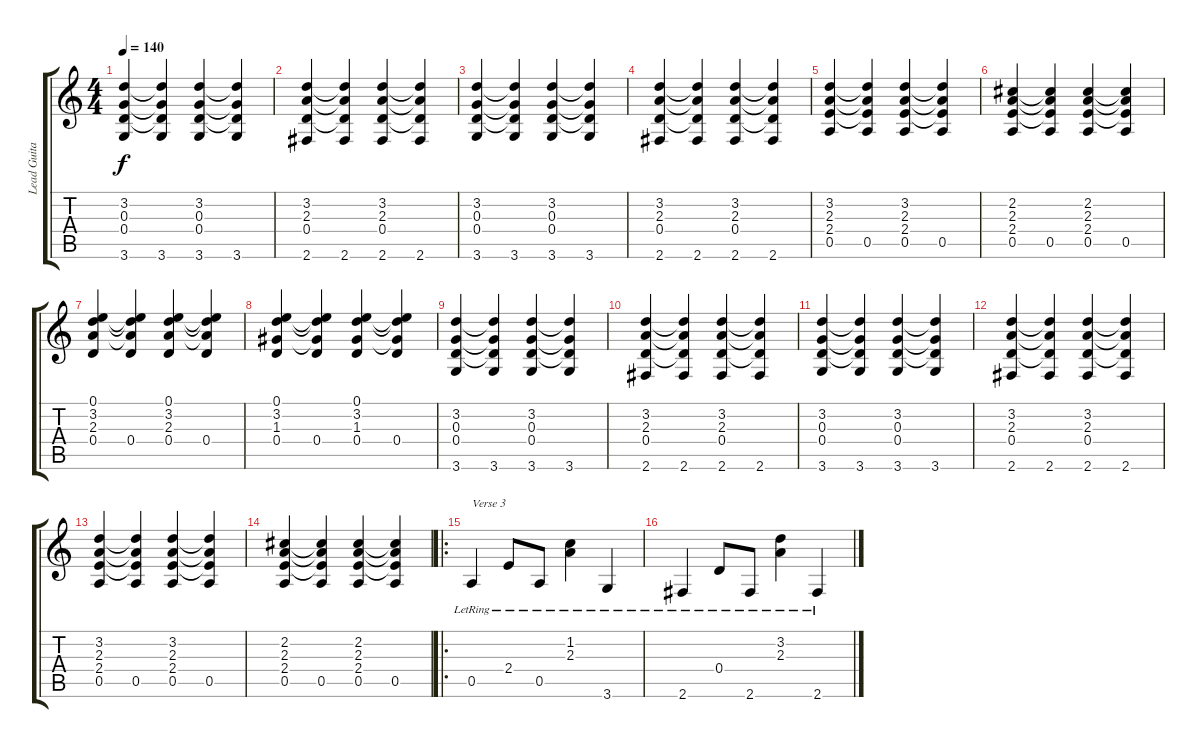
\track ("Lead Guitar" "Lead Guita") {instrument acousticguitarsteel}
\staff {score tabs}
\tuning (E4 B3 G3 D3 A2 E2) {hide}
\ts (4 4)
\tempo 140
\clef g2
\ks c
(3.2 0.3 0.4 3.6).4{dy f} (3.2{t} 0.3{t} 0.4{t} 3.6).4 (3.2 0.3 0.4 3.6).4 (3.2{t} 0.3{t} 0.4{t} 3.6).4 |
(3.2 2.3 0.4 2.6).4 (3.2{t} 2.3{t} 0.4{t} 2.6).4 (3.2 2.3 0.4 2.6).4 (3.2{t} 2.3{t} 0.4{t} 2.6).4 |
(3.2 0.3 0.4 3.6).4 (3.2{t} 0.3{t} 0.4{t} 3.6).4 (3.2 0.3 0.4 3.6).4 (3.2{t} 0.3{t} 0.4{t} 3.6).4 |
(3.2 2.3 0.4 2.6).4 (3.2{t} 2.3{t} 0.4{t} 2.6).4 (3.2 2.3 0.4 2.6).4 (3.2{t} 2.3{t} 0.4{t} 2.6).4 |
(3.2 2.3 2.4 0.5).4 (3.2{t} 2.3{t} 2.4{t} 0.5).4 (3.2 2.3 2.4 0.5).4 (3.2{t} 2.3{t} 2.4{t} 0.5).4 |
(2.2 2.3 2.4 0.5).4 (2.2{t} 2.3{t} 2.4{t} 0.5).4 (2.2 2.3 2.4 0.5).4 (2.2{t} 2.3{t} 2.4{t} 0.5).4 |
(0.1 3.2 2.3 0.4).4 (0.1{t} 3.2{t} 2.3{t} 0.4).4 (0.1 3.2 2.3 0.4).4 (0.1{t} 3.2{t} 2.3{t} 0.4).4 |
(0.1 3.2 1.3 0.4).4 (0.1{t} 3.2{t} 1.3{t} 0.4).4 (0.1 3.2 1.3 0.4).4 (0.1{t} 3.2{t} 1.3{t} 0.4).4 |
(3.2 0.3 0.4 3.6).4 (3.2{t} 0.3{t} 0.4{t} 3.6).4 (3.2 0.3 0.4 3.6).4 (3.2{t} 0.3{t} 0.4{t} 3.6).4 |
(3.2 2.3 0.4 2.6).4 (3.2{t} 2.3{t} 0.4{t} 2.6).4 (3.2 2.3 0.4 2.6).4 (3.2{t} 2.3{t} 0.4{t} 2.6).4 |
(3.2 0.3 0.4 3.6).4 (3.2{t} 0.3{t} 0.4{t} 3.6).4 (3.2 0.3 0.4 3.6).4 (3.2{t} 0.3{t} 0.4{t} 3.6).4 |
(3.2 2.3 0.4 2.6).4 (3.2{t} 2.3{t} 0.4{t} 2.6).4 (3.2 2.3 0.4 2.6).4 (3.2{t} 2.3{t} 0.4{t} 2.6).4 |
(3.2 2.3 2.4 0.5).4 (3.2{t} 2.3{t} 2.4{t} 0.5).4 (3.2 2.3 2.4 0.5).4 (3.2{t} 2.3{t} 2.4{t} 0.5).4 |
(2.2 2.3 2.4 0.5).4 (2.2{t} 2.3{t} 2.4{t} 0.5).4 (2.2 2.3 2.4 0.5).4 (2.2{t} 2.3{t} 2.4{t} 0.5).4 |
\ro
0.5{lr}.4{txt "Verse 3"} 2.4{lr}.8 0.5{lr}.8 (1.2{lr} 2.3{lr}).4 3.6{lr}.4 |
2.6{lr}.4 0.4{lr}.8 2.6{lr}.8 (3.2{lr} 2.3{lr}).4 2.6{lr}.4
